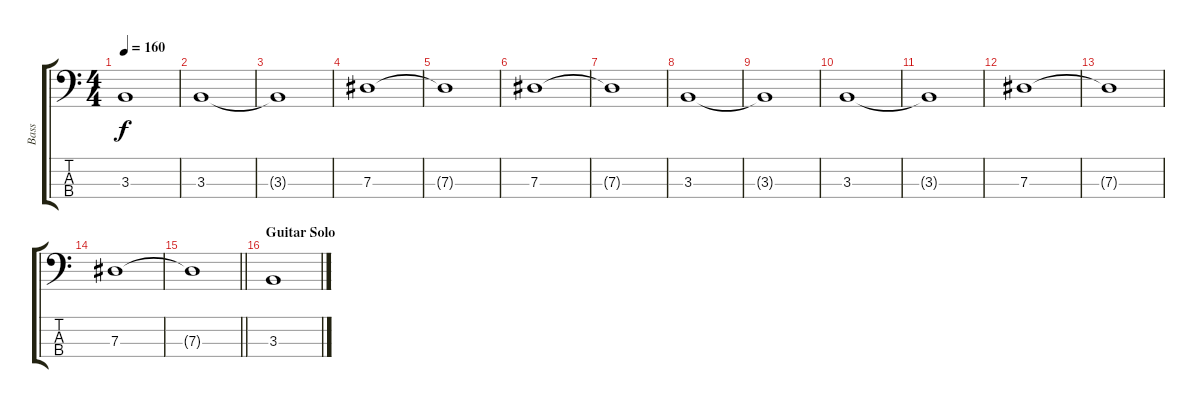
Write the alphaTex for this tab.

\track ("Bass" "Bass") {instrument electricbassfinger}
\staff {score tabs}
\tuning (Gb2 Db2 Ab1 Eb1) {hide}
\ts (4 4)
\tempo 160
\clef f4
\ks c
3.3{t}.1{dy f} |
3.3.1 |
3.3{t}.1 |
7.3.1 |
7.3{t}.1 |
7.3.1 |
7.3{t}.1 |
3.3.1 |
3.3{t}.1 |
3.3.1 |
3.3{t}.1 |
7.3.1 |
7.3{t}.1 |
7.3.1 |
\barLineRight lightlight
7.3{t}.1 |
\section ("" "Guitar Solo")
3.3.1
